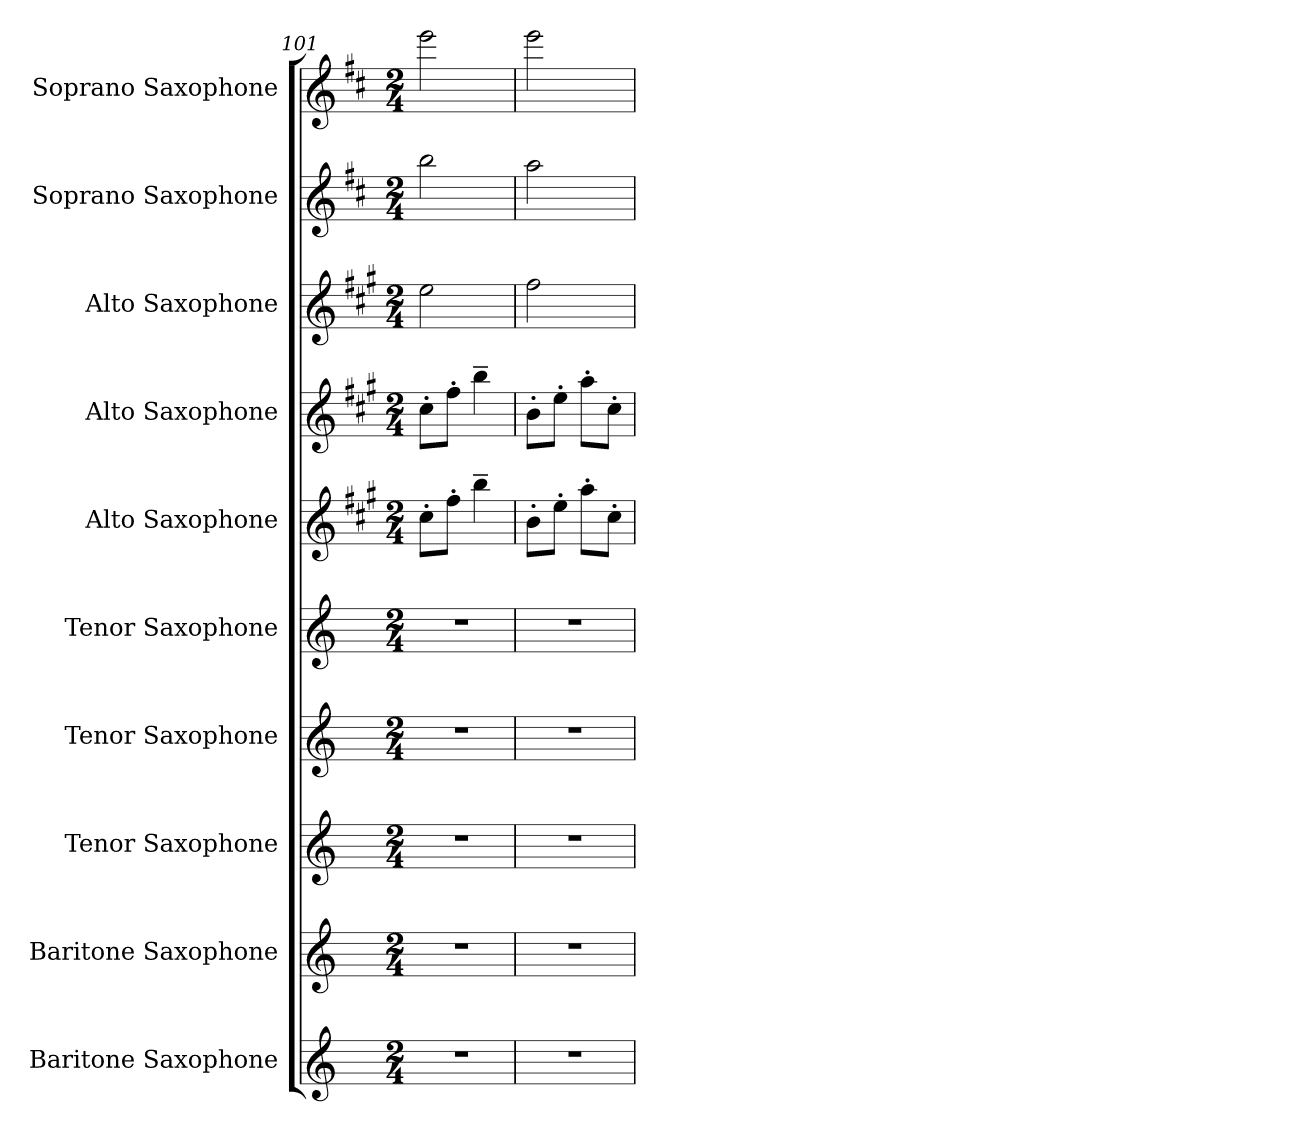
**kern	**kern	**kern	**kern	**kern	**kern	**kern	**kern	**kern	**kern
*part10	*part9	*part8	*part7	*part6	*part5	*part4	*part3	*part2	*part1
*staff10	*staff9	*staff8	*staff7	*staff6	*staff5	*staff4	*staff3	*staff2	*staff1
*I"Baritone Saxophone	*I"Baritone Saxophone	*I"Tenor Saxophone	*I"Tenor Saxophone	*I"Tenor Saxophone	*I"Alto Saxophone	*I"Alto Saxophone	*I"Alto Saxophone	*I"Soprano Saxophone	*I"Soprano Saxophone
*I'Bar. Sax.	*I'Bar. Sax.	*I'T. Sax.	*I'T. Sax.	*I'T. Sax.	*I'A. Sax.	*I'A. Sax.	*I'A. Sax.	*I'S. Sax.	*I'S. Sax.
*clefG2	*clefG2	*clefG2	*clefG2	*clefG2	*clefG2	*clefG2	*clefG2	*clefG2	*clefG2
*ITrd12c21	*ITrd12c21	*ITrd8c14	*ITrd8c14	*ITrd8c14	*ITrd5c9	*ITrd5c9	*ITrd5c9	*ITrd1c2	*ITrd1c2
*k[]	*k[]	*k[]	*k[]	*k[]	*k[]	*k[]	*k[]	*k[]	*k[]
*M2/4	*M2/4	*M2/4	*M2/4	*M2/4	*M2/4	*M2/4	*M2/4	*M2/4	*M2/4
=101	=101	=101	=101	=101	=101	=101	=101	=101	=101
2r	2r	2r	2r	2r	8e'\L	8e'\L	2g\	2aa\	2ddd\
.	.	.	.	.	8a'\J	8a'\J	.	.	.
.	.	.	.	.	4dd~\	4dd~\	.	.	.
=102	=102	=102	=102	=102	=102	=102	=102	=102	=102
2r	2r	2r	2r	2r	8d'\L	8d'\L	2a\	2gg\	2ddd\
.	.	.	.	.	8g'\J	8g'\J	.	.	.
.	.	.	.	.	8cc'\L	8cc'\L	.	.	.
.	.	.	.	.	8e'\J	8e'\J	.	.	.
=	=	=	=	=	=	=	=	=	=
*-	*-	*-	*-	*-	*-	*-	*-	*-	*-
